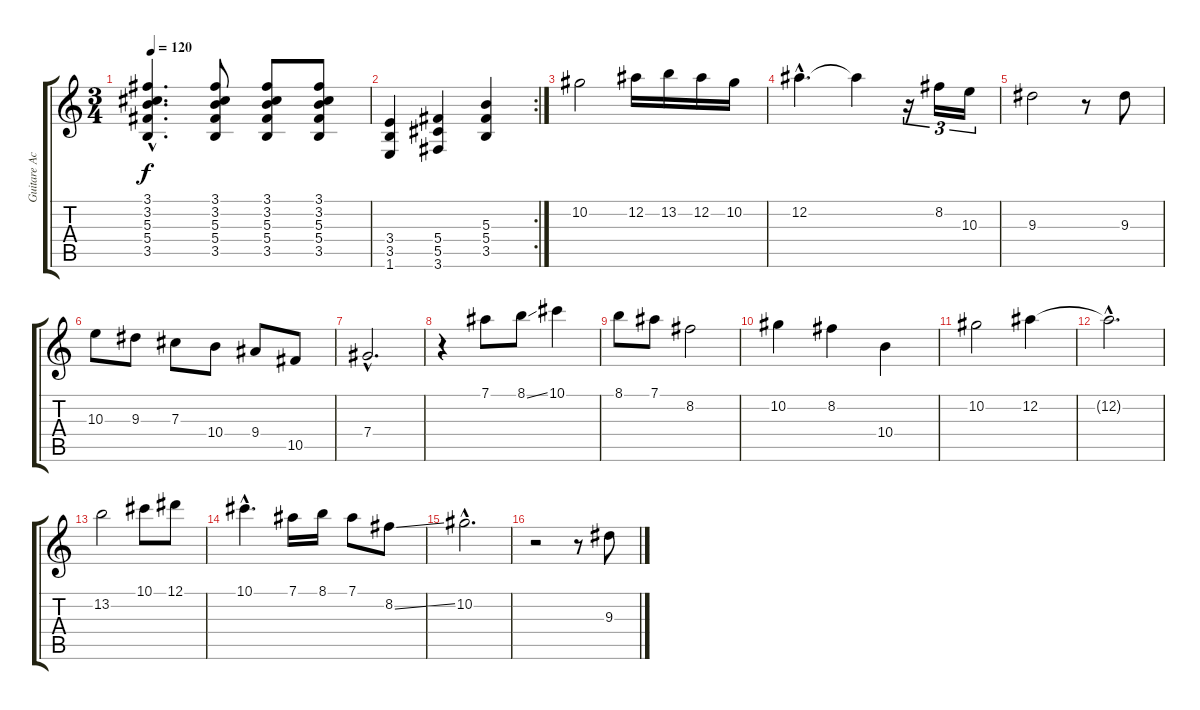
\track ("Guitare Acoustique 1" "Guitare Ac") {instrument acousticguitarsteel}
\staff {score tabs}
\tuning (Eb4 Bb3 Gb3 Db3 Ab2 Eb2) {hide}
\ts (3 4)
\tempo 120
\clef g2
\ks c
(3.1{hac} 3.2{hac} 5.3{hac} 5.4{hac} 3.5{hac}).4{d dy f} (3.1 3.2 5.3 5.4 3.5).8 (3.1 3.2 5.3 5.4 3.5).8 (3.1 3.2 5.3 5.4 3.5).8 |
\rc 2
(3.4 3.5 1.6).4 (5.4 5.5 3.6).4 (5.3 5.4 3.5).4 |
10.2.2 12.2.16 13.2.16 12.2.16 10.2.16 |
12.2{hac}.4{d} 12.2{t}.4 r.16{tu (3 2)} 8.2.16{tu (3 2)} 10.3.16{tu (3 2)} |
9.3.2 r.8 9.3.8 |
10.3.8 9.3.8 7.3.8 10.4.8 9.4.8 10.5.8 |
7.4{hac}.2{d} |
r.4 7.1.8 8.1{ss}.8 10.1.4 |
8.1.8 7.1.8 8.2.2 |
10.2.4 8.2.4 10.4.4 |
10.2.2 12.2.4 |
12.2{hac t}.2{d} |
13.2.2 10.1.8 12.1.8 |
10.1{hac}.4{d} 7.1.16 8.1.16 7.1.8 8.2{ss}.8 |
10.2{hac}.2{d} |
r.2 r.8 9.3.8
